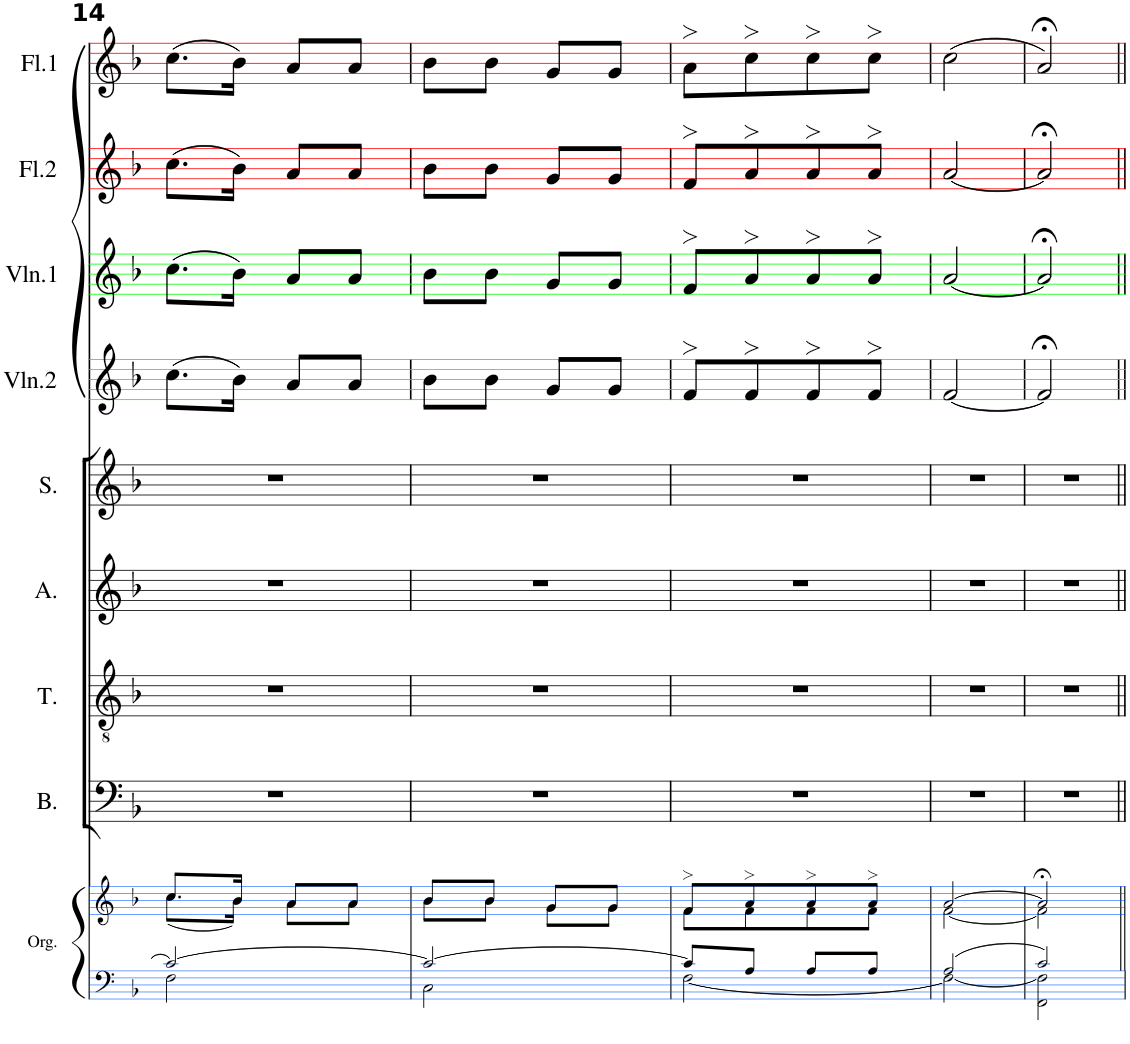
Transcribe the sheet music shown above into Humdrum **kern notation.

**kern	**kern	**kern	**kern	**kern	**kern	**kern	**kern	**kern	**kern
*part9	*part9	*part8	*part7	*part6	*part5	*part4	*part3	*part2	*part1
*staff10	*staff9	*staff8	*staff7	*staff6	*staff5	*staff4	*staff3	*staff2	*staff1
*I"Orgue	*	*I"Bass	*I"Ténor	*I"Alto	*I"Soprano	*I"Violon 2	*I"Violon 1	*I"Flûte 2	*I"Flûte 1
*I'Org.	*	*I'B.	*I'T.	*I'A.	*I'S.	*I'Vln.2	*I'Vln.1	*I'Fl.2	*I'Fl.1
!!LO:PB:g=z
*clefF4	*clefG2	*clefF4	*clefGv2	*clefG2	*clefG2	*clefG2	*clefG2	*clefG2	*clefG2
*k[b-]	*k[b-]	*k[b-]	*k[b-]	*k[b-]	*k[b-]	*k[b-]	*k[b-]	*k[b-]	*k[b-]
*M2/4	*M2/4	*M2/4	*M2/4	*M2/4	*M2/4	*M2/4	*M2/4	*M2/4	*M2/4
=14	=14	=14	=14	=14	=14	=14	=14	=14	=14
*^	*^	*	*	*	*	*	*	*	*
2c/_	2F\	8.cc/L	(8.cc\L	2r	2r	2r	2r	(8.cc\L	(8.cc\L	(8.cc\L	(8.cc\L
.	.	16b-/Jk	16b-\Jk)	.	.	.	.	16b-\Jk)	16b-\Jk)	16b-\Jk)	16b-\Jk)
.	.	8a/L	8a\L	.	.	.	.	8a/L	8a/L	8a/L	8a/L
.	.	8a/J	8a\J	.	.	.	.	8a/J	8a/J	8a/J	8a/J
=15	=15	=15	=15	=15	=15	=15	=15	=15	=15	=15	=15
2c/_	2C\	8b-/L	8b-\L	2r	2r	2r	2r	8b-\L	8b-\L	8b-\L	8b-\L
.	.	8b-/J	8b-\J	.	.	.	.	8b-\J	8b-\J	8b-\J	8b-\J
.	.	8g/L	8g\L	.	.	.	.	8g/L	8g/L	8g/L	8g/L
.	.	8g/J	8g\J	.	.	.	.	8g/J	8g/J	8g/J	8g/J
=16	=16	=16	=16	=16	=16	=16	=16	=16	=16	=16	=16
8c/L]	[2F\	8f>/L	8f\L	2r	2r	2r	2r	8f>/L	8f>/L	8f>/L	8a>\L
8A/J	.	8a>/	8f\	.	.	.	.	8f>/	8a>/	8a>/	8cc>\
8A/L	.	8a>/	8f\	.	.	.	.	8f>/	8a>/	8a>/	8cc>\
8A/J	.	8a>/J	8f\J	.	.	.	.	8f>/J	8a>/J	8a>/J	8cc>\J
=17	=17	=17	=17	=17	=17	=17	=17	=17	=17	=17	=17
2A/	2F\_	[2a/	[2f\	2r	2r	2r	2r	[2f/	[2a/	[2a/	(2cc\
=18	=18	=18	=18	=18	=18	=18	=18	=18	=18	=18	=18
2c/	2FF\ 2F\]	2a;</]	2f\]	2r	2r	2r	2r	2f;</]	2a;</]	2a;</]	2a;</)
*v	*v	*	*	*	*	*	*	*	*	*	*
*	*v	*v	*	*	*	*	*	*	*	*
=||	=||	=||	=||	=||	=||	=||	=||	=||	=||
*-	*-	*-	*-	*-	*-	*-	*-	*-	*-
